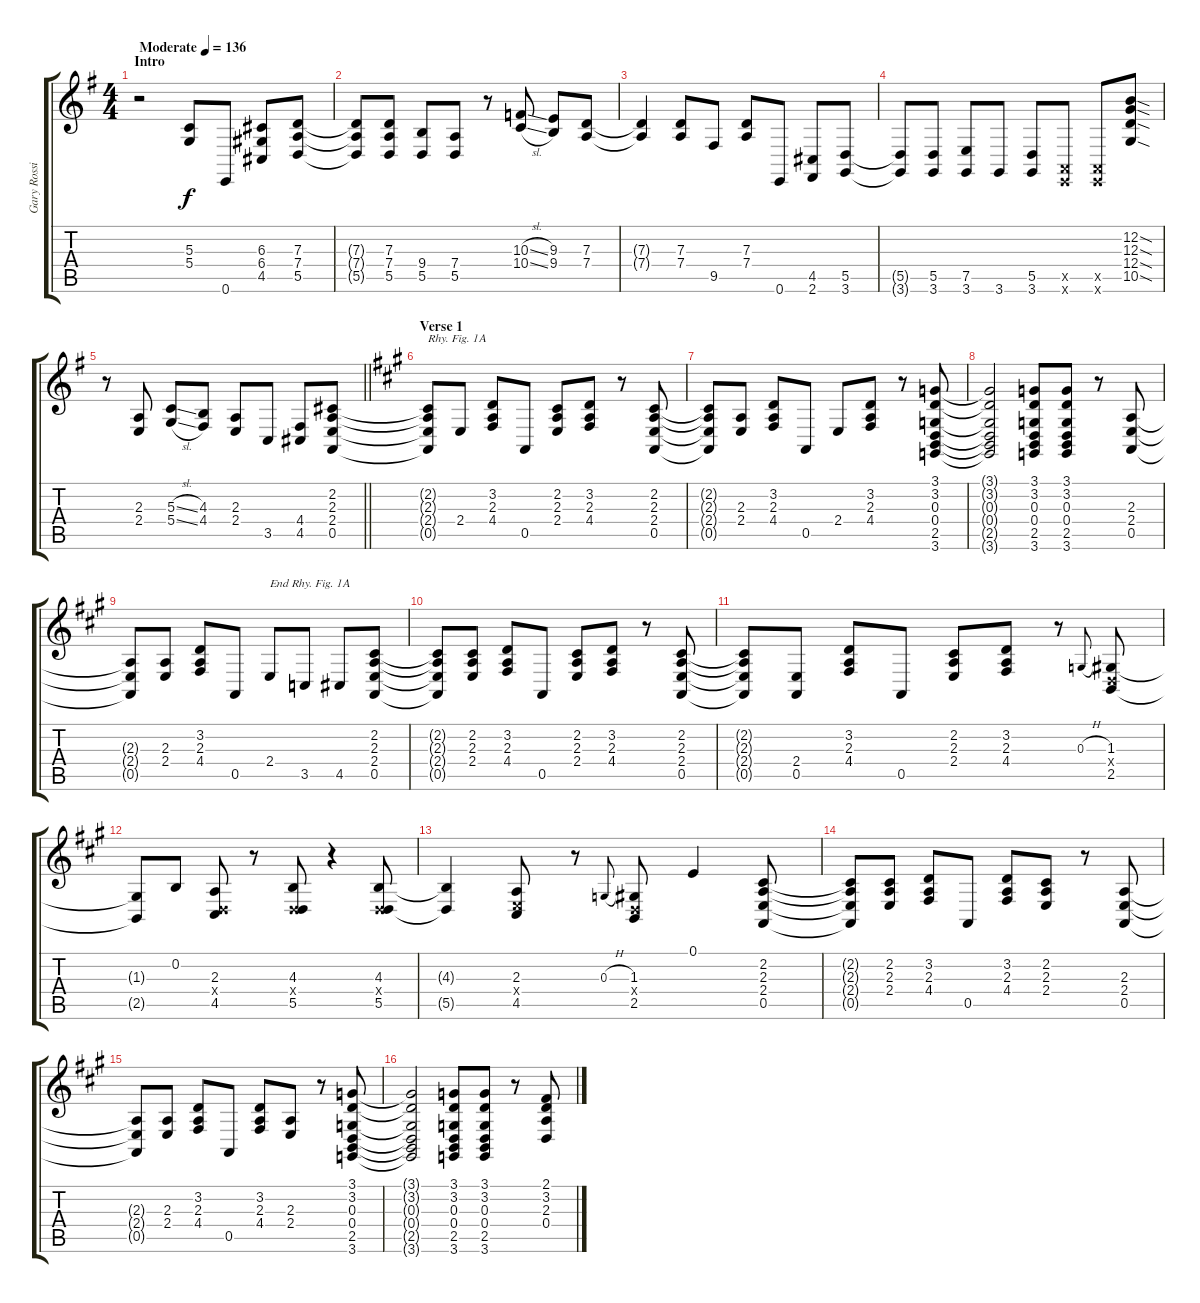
\track ("Gary Rossington - Rhythm Guitar" "Gary Rossi") {instrument lead5charang}
\staff {score tabs}
\tuning (E4 B3 G3 D3 A2 E2) {hide}
\ts (4 4)
\section ("" "Intro")
\tempo (136 "Moderate")
\clef g2
\ks g
r.2{dy f instrument lead5charang} (5.3 5.4).8 0.6.8 (6.3 6.4 4.5).8 (7.3 7.4 5.5).8 |
(7.3{t} 7.4{t} 5.5{t}).8 (7.3 7.4 5.5).8 (9.4 5.5).8 (7.4 5.5).8 r.8 (10.3{sl} 10.4{sl}).8 (9.3 9.4).8 (7.3 7.4).8 |
(7.3{t} 7.4{t}).4 (7.3 7.4).8 9.5.8 (7.3 7.4).8 0.6.8 (4.5 2.6).8 (5.5 3.6).8 |
(5.5{t} 3.6{t}).8 (5.5 3.6).8 (7.5 3.6).8 3.6.8 (5.5 3.6).8 (0.5{x} 0.6{x}).8 (0.5{x} 0.6{x}).8 (12.2{sod} 12.3{sod} 12.4{sod} 10.5{sod}).8 |
\barLineRight lightlight
r.8 (2.3 2.4).8 (5.3{sl} 5.4{sl}).8 (4.3 4.4).8 (2.3 2.4).8 3.5.8 (4.4 4.5).8 (2.2 2.3 2.4 0.5).8 |
\section ("" "Verse 1")
\ks a
(2.2{t} 2.3{t} 2.4{t} 0.5{t}).8{txt "Rhy. Fig. 1A"} 2.4.8 (3.2 2.3 4.4).8 0.5.8 (2.2 2.3 2.4).8 (3.2 2.3 4.4).8 r.8 (2.2 2.3 2.4 0.5).8 |
(2.2{t} 2.3{t} 2.4{t} 0.5{t}).8 (2.3 2.4).8 (3.2 2.3 4.4).8 0.5.8 2.4.8 (3.2 2.3 4.4).8 r.8 (3.1 3.2 0.3 0.4 2.5 3.6).8 |
(3.1{t} 3.2{t} 0.3{t} 0.4{t} 2.5{t} 3.6{t}).2 (3.1 3.2 0.3 0.4 2.5 3.6).8 (3.1 3.2 0.3 0.4 2.5 3.6).8 r.8 (2.3 2.4 0.5).8 |
(2.3{t} 2.4{t} 0.5{t}).8 (2.3 2.4).8 (3.2 2.3 4.4).8 0.5.8 2.4.8{txt "End Rhy. Fig. 1A"} 3.5.8 4.5.8 (2.2 2.3 2.4 0.5).8 |
(2.2{t} 2.3{t} 2.4{t} 0.5{t}).8 (2.2 2.3 2.4).8 (3.2 2.3 4.4).8 0.5.8 (2.2 2.3 2.4).8 (3.2 2.3 4.4).8 r.8 (2.2 2.3 2.4 0.5).8 |
(2.2{t} 2.3{t} 2.4{t} 0.5{t}).8 (2.4 0.5).8 (3.2 2.3 4.4).8 0.5.8 (2.2 2.3 2.4).8 (3.2 2.3 4.4).8 r.8 0.3{h}.8{gr onbeat} (1.3 0.4{x} 2.5).8 |
(1.3{t} 2.5{t}).8 0.2.8 (2.3 0.4{x} 4.5).8 r.8 (4.3 0.4{x} 5.5).8 r.4 (4.3 0.4{x} 5.5).8 |
(4.3{t} 5.5{t}).4 (2.3 2.4{x} 4.5).8 r.8 0.3{h}.8{gr onbeat} (1.3 0.4{x} 2.5).8 0.1.4 (2.2 2.3 2.4 0.5).8 |
(2.2{t} 2.3{t} 2.4{t} 0.5{t}).8 (2.2 2.3 2.4).8 (3.2 2.3 4.4).8 0.5.8 (3.2 2.3 4.4).8 (2.2 2.3 2.4).8 r.8 (2.3 2.4 0.5).8 |
(2.3{t} 2.4{t} 0.5{t}).8 (2.3 2.4).8 (3.2 2.3 4.4).8 0.5.8 (3.2 2.3 4.4).8 (2.3 2.4).8 r.8 (3.1 3.2 0.3 0.4 2.5 3.6).8 |
(3.1{t} 3.2{t} 0.3{t} 0.4{t} 2.5{t} 3.6{t}).2 (3.1 3.2 0.3 0.4 2.5 3.6).8 (3.1 3.2 0.3 0.4 2.5 3.6).8 r.8 (2.1 3.2 2.3 0.4).8
